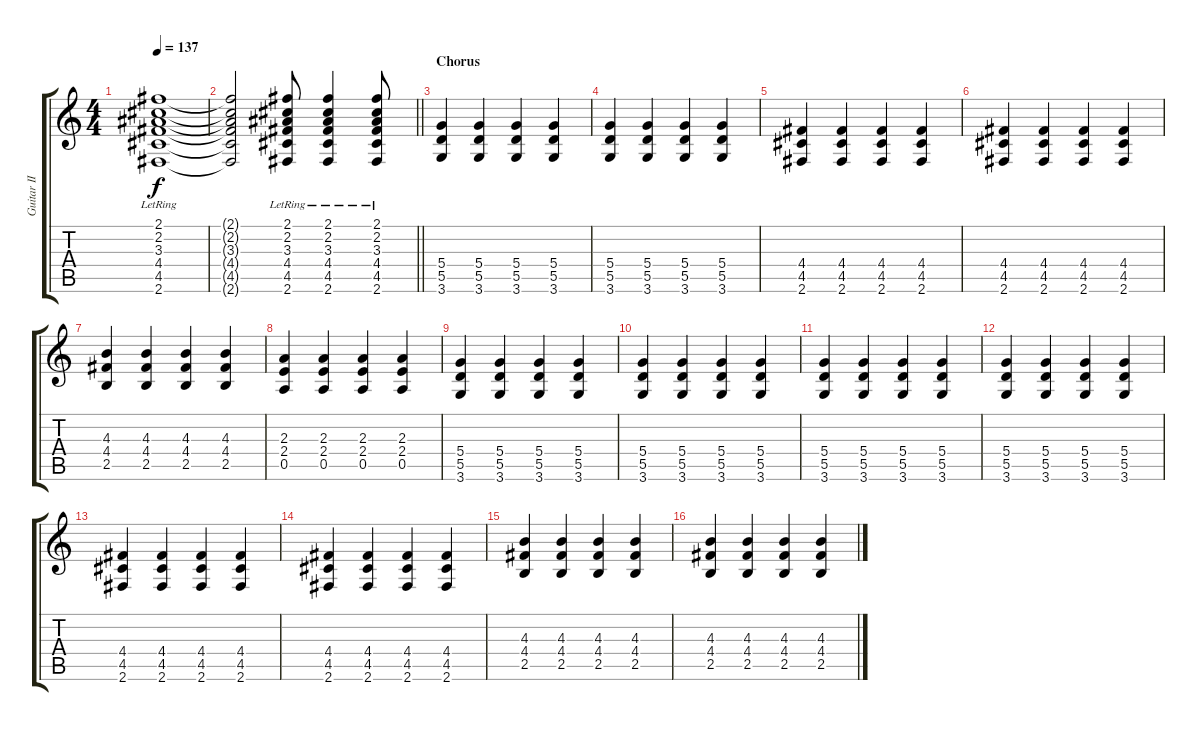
\track ("Guitar II" "Guitar II") {instrument electricguitarclean}
\staff {score tabs}
\tuning (E4 B3 G3 D3 A2 E2) {hide}
\ts (4 4)
\section ("" "")
\tempo 137
\clef g2
\ks c
(2.1{lr} 2.2{lr} 3.3{lr} 4.4{lr} 4.5{lr} 2.6{lr}).1{dy f} |
\barLineRight lightlight
(2.1{t} 2.2{t} 3.3{t} 4.4{t} 4.5{t} 2.6{t}).2 (2.1{lr} 2.2{lr} 3.3{lr} 4.4{lr} 4.5{lr} 2.6{lr}).8 (2.1{lr} 2.2{lr} 3.3{lr} 4.4{lr} 4.5{lr} 2.6{lr}).4 (2.1{lr} 2.2{lr} 3.3{lr} 4.4{lr} 4.5{lr} 2.6{lr}).8 |
\section ("" "Chorus")
(5.4 5.5 3.6).4{volume 14 instrument distortionguitar} (5.4 5.5 3.6).4 (5.4 5.5 3.6).4 (5.4 5.5 3.6).4 |
(5.4 5.5 3.6).4 (5.4 5.5 3.6).4 (5.4 5.5 3.6).4 (5.4 5.5 3.6).4 |
(4.4 4.5 2.6).4 (4.4 4.5 2.6).4 (4.4 4.5 2.6).4 (4.4 4.5 2.6).4 |
(4.4 4.5 2.6).4 (4.4 4.5 2.6).4 (4.4 4.5 2.6).4 (4.4 4.5 2.6).4 |
(4.3 4.4 2.5).4 (4.3 4.4 2.5).4 (4.3 4.4 2.5).4 (4.3 4.4 2.5).4 |
(2.3 2.4 0.5).4 (2.3 2.4 0.5).4 (2.3 2.4 0.5).4 (2.3 2.4 0.5).4 |
(5.4 5.5 3.6).4 (5.4 5.5 3.6).4 (5.4 5.5 3.6).4 (5.4 5.5 3.6).4 |
(5.4 5.5 3.6).4 (5.4 5.5 3.6).4 (5.4 5.5 3.6).4 (5.4 5.5 3.6).4 |
(5.4 5.5 3.6).4 (5.4 5.5 3.6).4 (5.4 5.5 3.6).4 (5.4 5.5 3.6).4 |
(5.4 5.5 3.6).4 (5.4 5.5 3.6).4 (5.4 5.5 3.6).4 (5.4 5.5 3.6).4 |
(4.4 4.5 2.6).4 (4.4 4.5 2.6).4 (4.4 4.5 2.6).4 (4.4 4.5 2.6).4 |
(4.4 4.5 2.6).4 (4.4 4.5 2.6).4 (4.4 4.5 2.6).4 (4.4 4.5 2.6).4 |
(4.3 4.4 2.5).4 (4.3 4.4 2.5).4 (4.3 4.4 2.5).4 (4.3 4.4 2.5).4 |
(4.3 4.4 2.5).4 (4.3 4.4 2.5).4 (4.3 4.4 2.5).4 (4.3 4.4 2.5).4
